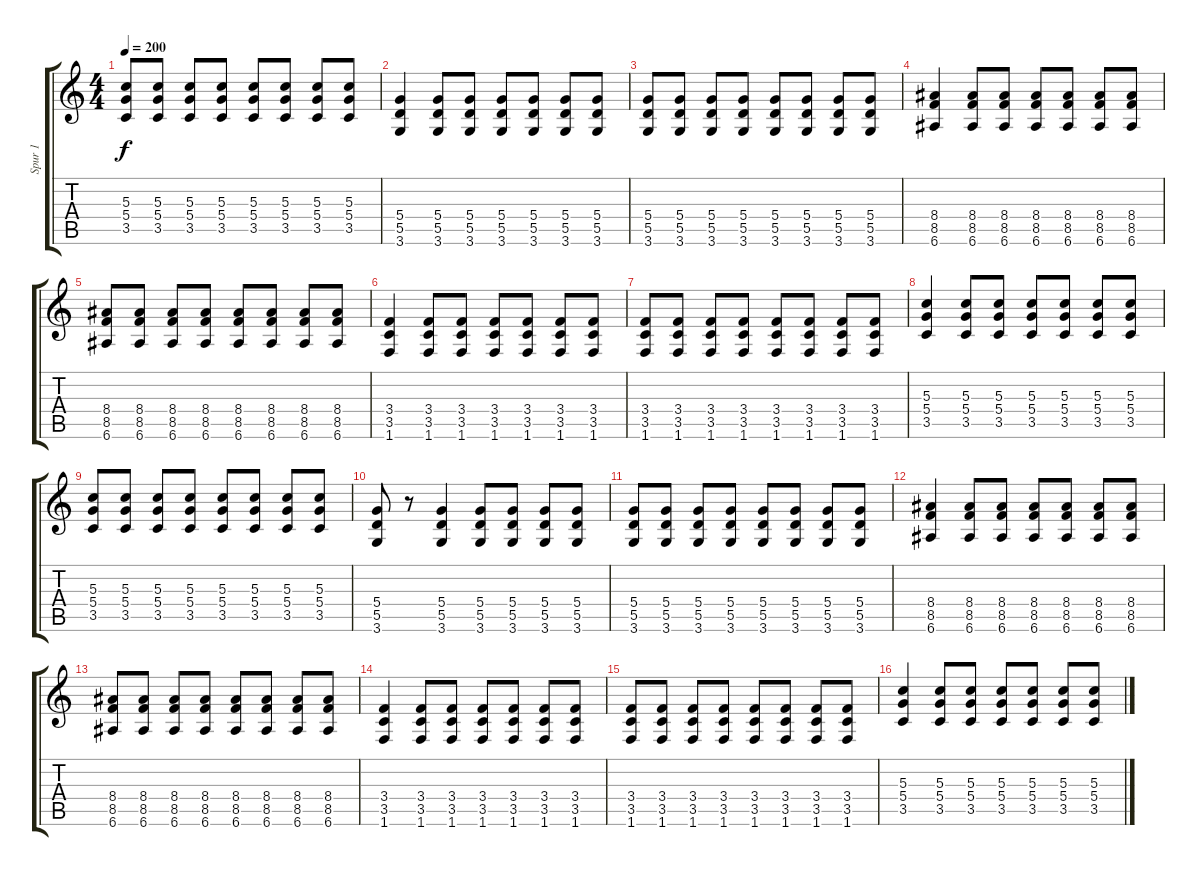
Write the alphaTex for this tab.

\track ("Spur 1" "Spur 1") {instrument distortionguitar}
\staff {score tabs}
\tuning (E4 B3 G3 D3 A2 E2) {hide}
\ts (4 4)
\tempo 200
\clef g2
\ks c
(5.3{t} 5.4{t} 3.5{t}).8{dy f} (5.3 5.4 3.5).8 (5.3 5.4 3.5).8 (5.3 5.4 3.5).8 (5.3 5.4 3.5).8 (5.3 5.4 3.5).8 (5.3 5.4 3.5).8 (5.3 5.4 3.5).8 |
(5.4 5.5 3.6).4 (5.4 5.5 3.6).8 (5.4 5.5 3.6).8 (5.4 5.5 3.6).8 (5.4 5.5 3.6).8 (5.4 5.5 3.6).8 (5.4 5.5 3.6).8 |
(5.4 5.5 3.6).8 (5.4 5.5 3.6).8 (5.4 5.5 3.6).8 (5.4 5.5 3.6).8 (5.4 5.5 3.6).8 (5.4 5.5 3.6).8 (5.4 5.5 3.6).8 (5.4 5.5 3.6).8 |
(8.4 8.5 6.6).4 (8.4 8.5 6.6).8 (8.4 8.5 6.6).8 (8.4 8.5 6.6).8 (8.4 8.5 6.6).8 (8.4 8.5 6.6).8 (8.4 8.5 6.6).8 |
(8.4 8.5 6.6).8 (8.4 8.5 6.6).8 (8.4 8.5 6.6).8 (8.4 8.5 6.6).8 (8.4 8.5 6.6).8 (8.4 8.5 6.6).8 (8.4 8.5 6.6).8 (8.4 8.5 6.6).8 |
(3.4 3.5 1.6).4 (3.4 3.5 1.6).8 (3.4 3.5 1.6).8 (3.4 3.5 1.6).8 (3.4 3.5 1.6).8 (3.4 3.5 1.6).8 (3.4 3.5 1.6).8 |
(3.4 3.5 1.6).8 (3.4 3.5 1.6).8 (3.4 3.5 1.6).8 (3.4 3.5 1.6).8 (3.4 3.5 1.6).8 (3.4 3.5 1.6).8 (3.4 3.5 1.6).8 (3.4 3.5 1.6).8 |
(5.3 5.4 3.5).4 (5.3 5.4 3.5).8 (5.3 5.4 3.5).8 (5.3 5.4 3.5).8 (5.3 5.4 3.5).8 (5.3 5.4 3.5).8 (5.3 5.4 3.5).8 |
(5.3 5.4 3.5).8 (5.3 5.4 3.5).8 (5.3 5.4 3.5).8 (5.3 5.4 3.5).8 (5.3 5.4 3.5).8 (5.3 5.4 3.5).8 (5.3 5.4 3.5).8 (5.3 5.4 3.5).8 |
(5.4 5.5 3.6).8 r.8 (5.4 5.5 3.6).4 (5.4 5.5 3.6).8 (5.4 5.5 3.6).8 (5.4 5.5 3.6).8 (5.4 5.5 3.6).8 |
(5.4 5.5 3.6).8 (5.4 5.5 3.6).8 (5.4 5.5 3.6).8 (5.4 5.5 3.6).8 (5.4 5.5 3.6).8 (5.4 5.5 3.6).8 (5.4 5.5 3.6).8 (5.4 5.5 3.6).8 |
(8.4 8.5 6.6).4 (8.4 8.5 6.6).8 (8.4 8.5 6.6).8 (8.4 8.5 6.6).8 (8.4 8.5 6.6).8 (8.4 8.5 6.6).8 (8.4 8.5 6.6).8 |
(8.4 8.5 6.6).8 (8.4 8.5 6.6).8 (8.4 8.5 6.6).8 (8.4 8.5 6.6).8 (8.4 8.5 6.6).8 (8.4 8.5 6.6).8 (8.4 8.5 6.6).8 (8.4 8.5 6.6).8 |
(3.4 3.5 1.6).4 (3.4 3.5 1.6).8 (3.4 3.5 1.6).8 (3.4 3.5 1.6).8 (3.4 3.5 1.6).8 (3.4 3.5 1.6).8 (3.4 3.5 1.6).8 |
(3.4 3.5 1.6).8 (3.4 3.5 1.6).8 (3.4 3.5 1.6).8 (3.4 3.5 1.6).8 (3.4 3.5 1.6).8 (3.4 3.5 1.6).8 (3.4 3.5 1.6).8 (3.4 3.5 1.6).8 |
(5.3 5.4 3.5).4 (5.3 5.4 3.5).8 (5.3 5.4 3.5).8 (5.3 5.4 3.5).8 (5.3 5.4 3.5).8 (5.3 5.4 3.5).8 (5.3 5.4 3.5).8
